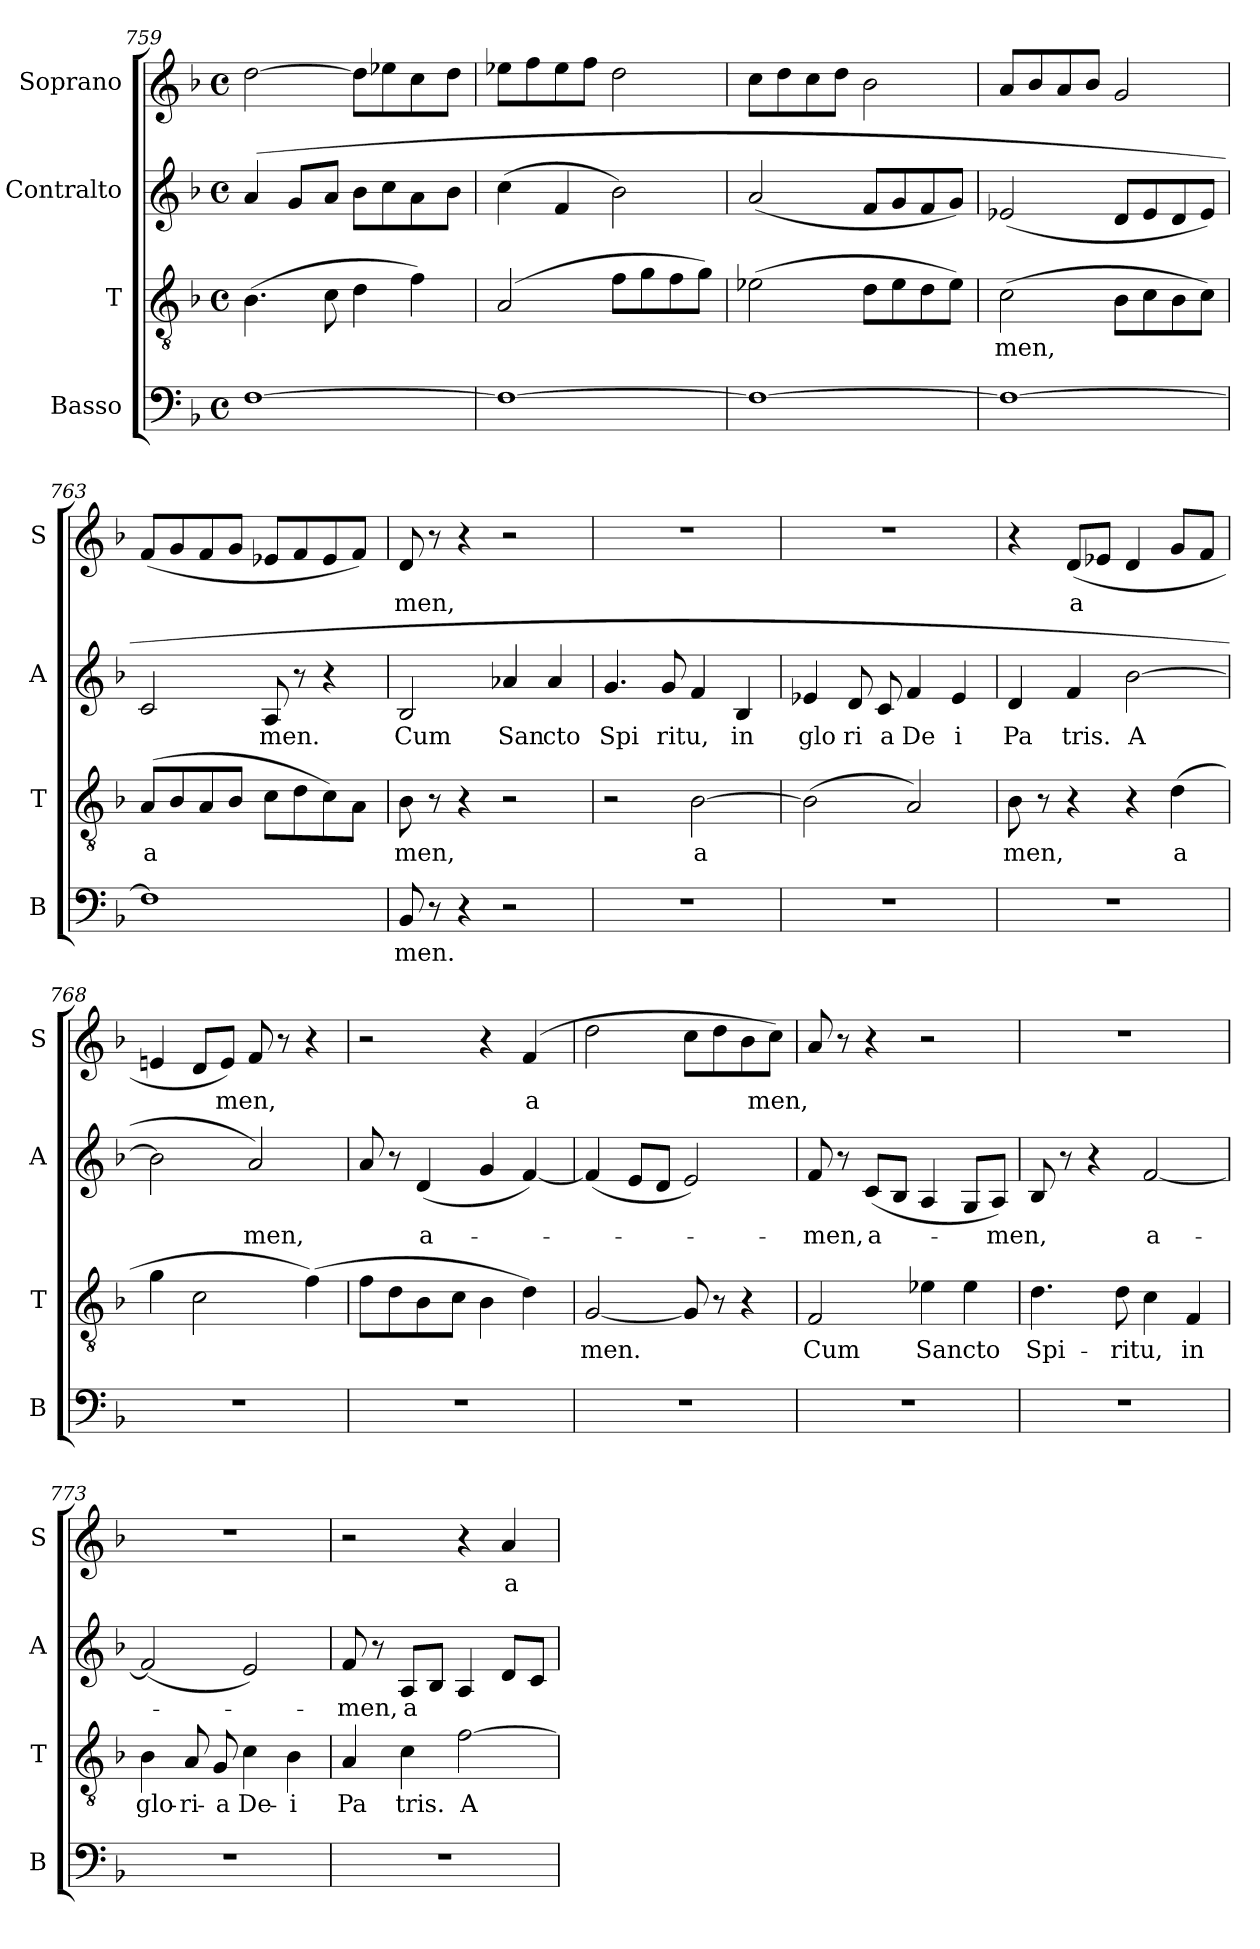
**kern	**text	**kern	**text	**kern	**text	**kern	**text
*part4	*part4	*part3	*part3	*part2	*part2	*part1	*part1
*staff4	*staff4	*staff3	*staff3	*staff2	*staff2	*staff1	*staff1
*I"Basso	*	*I"T	*	*I"Contralto	*	*I"Soprano	*
*I'B	*	*I'T	*	*I'A	*	*I'S	*
!!LO:LB:g=z
*clefF4	*	*clefGv2	*	*clefG2	*	*clefG2	*
*k[b-]	*	*k[b-]	*	*k[b-]	*	*k[b-]	*
*F:	*	*F:	*	*F:	*	*F:	*
*M4/4	*	*M4/4	*	*M4/4	*	*M4/4	*
*met(c)	*	*met(c)	*	*met(c)	*	*met(c)	*
=759	=759	=759	=759	=759	=759	=759	=759
*	*	*^	*	*	*	*	*
[>1F	.	(>4.B-\	4ryy	.	(>4a/	.	[>2dd\	.
.	.	.	32ryy	.	8g/L	.	.	.
.	.	.	2ryy	.	.	.	.	.
.	.	8c\	.	.	8a/J	.	.	.
.	.	4d\	.	.	8b-\L	.	8dd\L]	.
.	.	.	.	.	8cc\	.	8ee-X\	.
.	.	4f\)	.	.	8a\	.	8cc\	.
.	.	.	8..ryy	.	.	.	.	.
.	.	.	.	.	8b-\J	.	8dd\J	.
*	*	*v	*v	*	*	*	*	*
=760	=760	=760	=760	=760	=760	=760	=760
1F_>	.	(>2A/	.	(>4cc\	.	8ee-X\L	.
.	.	.	.	.	.	8ff\	.
.	.	.	.	4f/	.	8ee-\	.
.	.	.	.	.	.	8ff\J	.
.	.	8f\L	.	2b-\)	.	2dd\	.
.	.	8g\	.	.	.	.	.
.	.	8f\	.	.	.	.	.
.	.	8g\J)	.	.	.	.	.
=761	=761	=761	=761	=761	=761	=761	=761
1F_>	.	(>2e-X\	.	(<2a/	.	8cc\L	.
.	.	.	.	.	.	8dd\	.
.	.	.	.	.	.	8cc\	.
.	.	.	.	.	.	8dd\J	.
.	.	8d\L	.	8f/L	.	2b-\	.
.	.	8e-\	.	8g/	.	.	.
.	.	8d\	.	8f/	.	.	.
.	.	8e-\J)	.	8g/J)	.	.	.
=762	=762	=762	=762	=762	=762	=762	=762
!	!	!	!LO:LY:b	!	!	!	!
1F_>	.	(>2c\	men,	(<2e-X/	.	8a/L	.
.	.	.	.	.	.	8b-/	.
.	.	.	.	.	.	8a/	.
.	.	.	.	.	.	8b-/J	.
.	.	8B-\L	.	8d/L	.	2g/	.
.	.	8c\	.	8e-/	.	.	.
.	.	8B-\	.	8d/	.	.	.
.	.	8c\J)	.	8e-/J)	.	.	.
=763	=763	=763	=763	=763	=763	=763	=763
!	!	!	!LO:LY:b:cj	!	!	!	!
*	*	*	*	*^	*	*	*
1F]	.	(>8A/L	a	2c/	4ryy	.	(<8f/L	.
.	.	8B-/	.	.	.	.	8g/	.
.	.	8A/	.	.	8...ryy	.	8f/	.
.	.	8B-/J	.	.	.	.	8g/J	.
.	.	.	.	.	2ryy	.	.	.
!	!	!	!	!	!	!LO:LY:b:cj	!	!
.	.	8c\L	.	8A/	.	men.	8e-X/L	.
.	.	8d\	.	8r	.	.	8f/	.
.	.	8c\)	.	4r	.	.	8e-/	.
.	.	8A\J	.	.	.	.	8f/J)	.
.	.	.	.	.	64ryy	.	.	.
!!LO:LB:g=z
=764	=764	=764	=764	=764	=764	=764	=764	=764
!	!LO:LY:b:cj	!	!LO:LY:b:cj	!	!	!LO:LY:b:cj	!	!LO:LY:b:cj
*	*	*	*	*v	*v	*	*	*
8BB-/	men.	8B-\	men,	2B-/	Cum	8d/	-men,
8r	.	8r	.	.	.	8r	.
4r	.	4r	.	.	.	4r	.
!	!	!	!	!	!LO:LY:b:cj	!	!
2r	.	2r	.	4a-X/	San	2r	.
!	!	!	!	!	!LO:LY:b:cj	!	!
.	.	.	.	4a-/	cto	.	.
=765	=765	=765	=765	=765	=765	=765	=765
!	!	!	!	!	!LO:LY:b:cj	!	!
1r	.	2r	.	4.g/	Spi	1r	.
!	!	!	!	!	!LO:LY:b	!	!
.	.	.	.	8g/	ritu,	.	.
!	!	!	!LO:LY:b:cj	!	!	!	!
.	.	[>2B-\	a	4f/	.	.	.
!	!	!	!	!	!LO:LY:b:cj	!	!
.	.	.	.	4B-/	in	.	.
=766	=766	=766	=766	=766	=766	=766	=766
!	!	!	!	!	!LO:LY:b:cj	!	!
1r	.	(>2B-\]	.	4e-X/	glo	1r	.
!	!	!	!	!	!LO:LY:b:cj	!	!
.	.	.	.	8d/	ri	.	.
!	!	!	!	!	!LO:LY:b:cj	!	!
.	.	.	.	8c/	a	.	.
!	!	!	!	!	!LO:LY:b:cj	!	!
.	.	2A/)	.	4f/	De	.	.
!	!	!	!	!	!LO:LY:b:cj	!	!
.	.	.	.	4e-/	i	.	.
=767	=767	=767	=767	=767	=767	=767	=767
!	!	!	!LO:LY:b:cj	!	!LO:LY:b:cj	!	!
1r	.	8B-\	men,	4d/	Pa	4r	.
.	.	8r	.	.	.	.	.
!	!	!	!	!	!LO:LY:b:cj	!	!LO:LY:b:cj
.	.	4r	.	4f/	tris.	(<8d/L	a
.	.	.	.	.	.	8e-X/J	.
!	!	!	!	!	!LO:LY:b:cj	!	!
.	.	4r	.	[>2b-\	A	4d/	.
!	!	!	!LO:LY:b:cj	!	!	!	!
.	.	(>4d\	a	.	.	8g/L	.
.	.	.	.	.	.	8f/J	.
=768	=768	=768	=768	=768	=768	=768	=768
1r	.	4g\	.	2b-\]	.	4en/	.
.	.	2c\	.	.	.	8d/L	.
!	!	!	!	!	!	!	!LO:LY:b
.	.	.	.	.	.	8e/J)	men,
!	!	!	!	!	!LO:LY:b	!	!
.	.	.	.	2a/)	men,	8f/	.
.	.	.	.	.	.	8r	.
.	.	(>4f\)	.	.	.	4r	.
!!LO:PB:g=z
=769	=769	=769	=769	=769	=769	=769	=769
*^	*	*	*	*	*	*	*
1r	4ryy	.	8f\L	.	8a/	.	2r	.
.	.	.	8d\	.	8r	.	.	.
!	!	!	!	!	!	!LO:LY:b:cj	!	!
.	32ryy	.	8B-\	.	(<4d/	a-	.	.
.	2ryy	.	.	.	.	.	.	.
.	.	.	8c\J	.	.	.	.	.
.	.	.	4B-\	.	4g/	.	4r	.
!	!	!	!	!	!	!	!	!LO:LY:b:cj
.	.	.	4d\)	.	[<4f/)	.	(>4f/	a
.	8..ryy	.	.	.	.	.	.	.
=770	=770	=770	=770	=770	=770	=770	=770	=770
!	!	!	!	!LO:LY:b	!	!	!	!
*v	*v	*	*	*	*	*	*	*
1r	.	[<2G/	men.	(<4f/]	.	2dd\	.
.	.	.	.	8e/L	.	.	.
.	.	.	.	8d/J	.	.	.
.	.	8G/]	.	2e/)	.	8cc\L	.
.	.	8r	.	.	.	8dd\	.
.	.	4r	.	.	.	8b-\	.
!	!	!	!	!	!	!	!LO:LY:b
.	.	.	.	.	.	8cc\J)	men,
=771	=771	=771	=771	=771	=771	=771	=771
!	!	!	!LO:LY:b:cj	!	!LO:LY:b:cj	!	!
1r	.	2F/	Cum	8f/	-men,	8a/	.
.	.	.	.	8r	.	8r	.
!	!	!	!	!	!LO:LY:b:cj	!	!
.	.	.	.	(<8c/L	a-	4r	.
.	.	.	.	8B-/J	.	.	.
!	!	!	!LO:LY:b:cj	!	!	!	!
.	.	4e-X\	Sancto	4A/	.	2r	.
.	.	4e-\	.	8G/L	.	.	.
!	!	!	!	!	!LO:LY:b	!	!
.	.	.	.	8A/J)	-men,	.	.
=772	=772	=772	=772	=772	=772	=772	=772
!	!	!	!LO:LY:b:cj	!	!	!	!
1r	.	4.d\	Spi-	8B-/	.	1r	.
.	.	.	.	8r	.	.	.
.	.	.	.	4r	.	.	.
!	!	!	!LO:LY:b	!	!	!	!
.	.	8d\	-ritu,	.	.	.	.
!	!	!	!	!	!LO:LY:b:cj	!	!
.	.	4c\	.	[<2f/	a-	.	.
!	!	!	!LO:LY:b:cj	!	!	!	!
.	.	4F/	in	.	.	.	.
=773	=773	=773	=773	=773	=773	=773	=773
!	!	!	!LO:LY:b:cj	!	!	!	!
1r	.	4B-\	glo-	(<2f/]	.	1r	.
!	!	!	!LO:LY:b:cj	!	!	!	!
.	.	8A/	-ri-	.	.	.	.
!	!	!	!LO:LY:b:cj	!	!	!	!
.	.	8G/	-a	.	.	.	.
!	!	!	!LO:LY:b:cj	!	!	!	!
.	.	4c\	De-	2e/)	.	.	.
!	!	!	!LO:LY:b:cj	!	!	!	!
.	.	4B-\	-i	.	.	.	.
!!LO:LB:g=z
=774	=774	=774	=774	=774	=774	=774	=774
!	!	!	!LO:LY:b:cj	!	!LO:LY:b:cj	!	!
1r	.	4A/	Pa	8f/	-men,	2r	.
.	.	.	.	8r	.	.	.
!	!	!	!LO:LY:b:cj	!	!LO:LY:b:cj	!	!
.	.	4c\	tris.	8A/L	a	.	.
.	.	.	.	8B-/J	.	.	.
!	!	!	!LO:LY:b:cj	!	!	!	!
.	.	[>2f\	A	4A/	.	4r	.
!	!	!	!	!	!	!	!LO:LY:b:cj
.	.	.	.	8d/L	.	4a/	a-
.	.	.	.	8c/J	.	.	.
=	=	=	=	=	=	=	=
*-	*-	*-	*-	*-	*-	*-	*-
